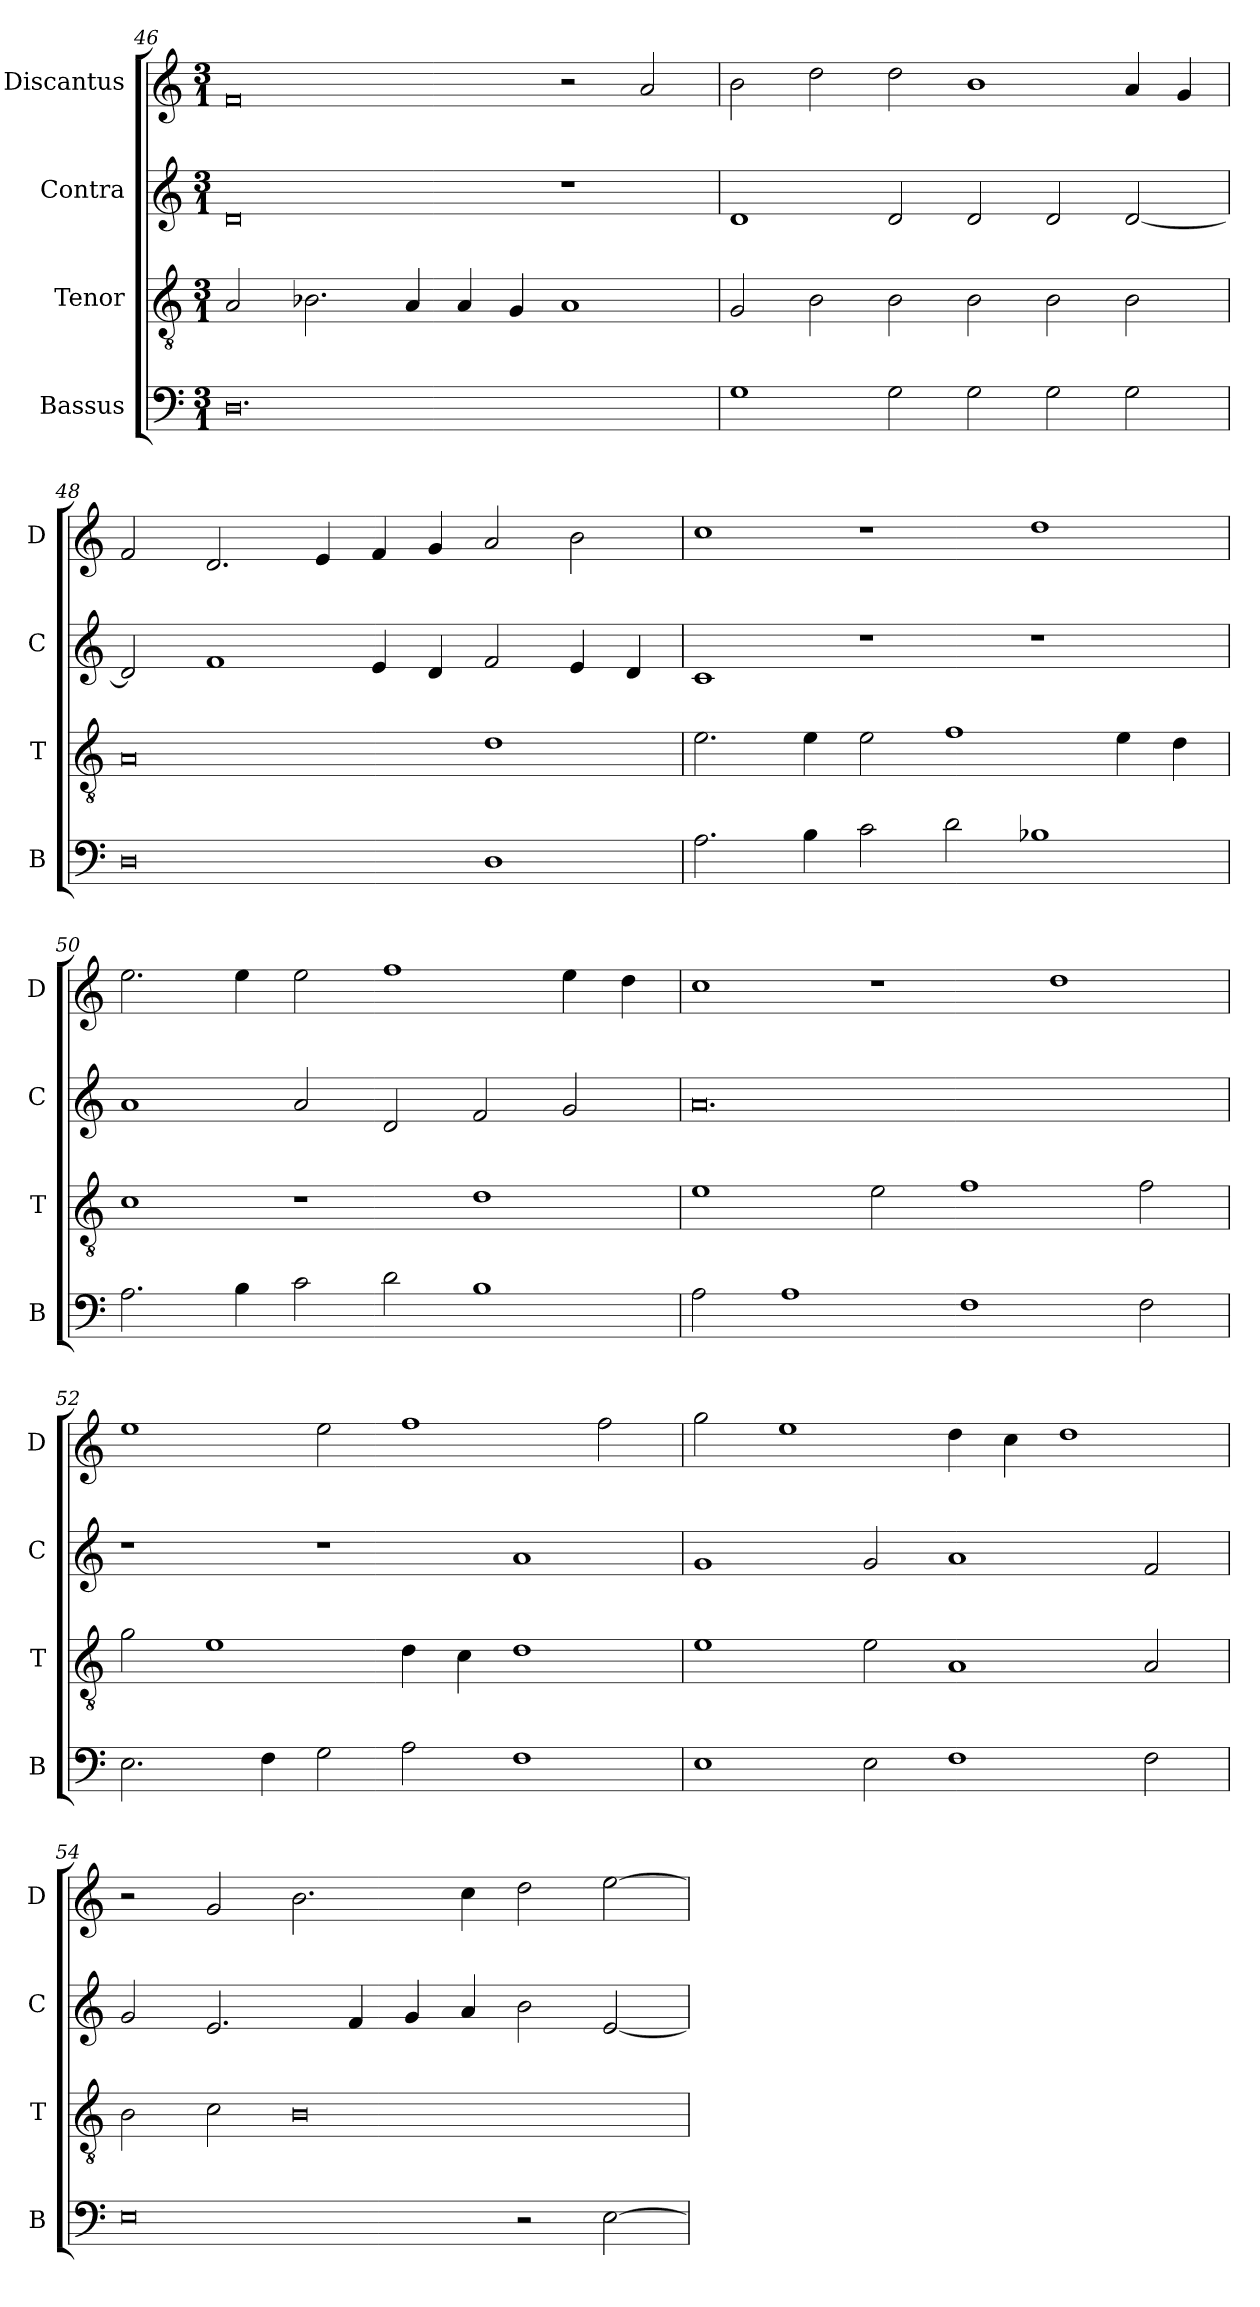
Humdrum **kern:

**kern	**kern	**kern	**kern
*part4	*part3	*part2	*part1
*staff4	*staff3	*staff2	*staff1
*I"Bassus	*I"Tenor	*I"Contra	*I"Discantus
*I'B	*I'T	*I'C	*I'D
*clefF4	*clefGv2	*clefG2	*clefG2
*k[]	*k[]	*k[]	*k[]
*M3/1	*M3/1	*M3/1	*M3/1
=46	=46	=46	=46
0.D	2A/	0d	0f
.	2.B-X\	.	.
.	4A/	.	.
.	4A/	.	.
.	4G/	.	.
.	1A	1r	2r
.	.	.	2a/
=47	=47	=47	=47
1G	2G/	1d	2b\
.	2B\	.	2dd\
2G\	2B\	2d/	2dd\
2G\	2B\	2d/	1b
2G\	2B\	2d/	.
2G\	2B\	[2d/	4a/
.	.	.	4g/
=48	=48	=48	=48
0D	0A	2d/]	2f/
.	.	1f	2.d/
.	.	.	4e/
.	.	4e/	4f/
.	.	4d/	4g/
1D	1d	2f/	2a/
.	.	4e/	2b\
.	.	4d/	.
=49	=49	=49	=49
2.A\	2.e\	1c	1cc
4B\	4e\	.	.
2c\	2e\	1r	1r
2d\	1f	.	.
1B-X	.	1r	1dd
.	4e\	.	.
.	4d\	.	.
=50	=50	=50	=50
2.A\	1c	1a	2.ee\
4B\	.	.	4ee\
2c\	1r	2a/	2ee\
2d\	.	2d/	1ff
1B	1d	2f/	.
.	.	2g/	4ee\
.	.	.	4dd\
=51	=51	=51	=51
2A\	1e	0.a	1cc
1A	.	.	.
.	2e\	.	1r
1F	1f	.	.
.	.	.	1dd
2F\	2f\	.	.
=52	=52	=52	=52
2.E\	2g\	1r	1ee
.	1e	.	.
4F\	.	.	.
2G\	.	1r	2ee\
2A\	4d\	.	1ff
.	4c\	.	.
1F	1d	1a	.
.	.	.	2ff\
=53	=53	=53	=53
1E	1e	1g	2gg\
.	.	.	1ee
2E\	2e\	2g/	.
1F	1A	1a	4dd\
.	.	.	4cc\
.	.	.	1dd
2F\	2A/	2f/	.
=54	=54	=54	=54
0E	2B\	2g/	2r
.	2c\	2.e/	2g/
.	0B	.	2.b\
.	.	4f/	.
.	.	4g/	.
.	.	4a/	4cc\
2r	.	2b\	2dd\
[2E\	.	[2e/	[2ee\
=	=	=	=
*-	*-	*-	*-
